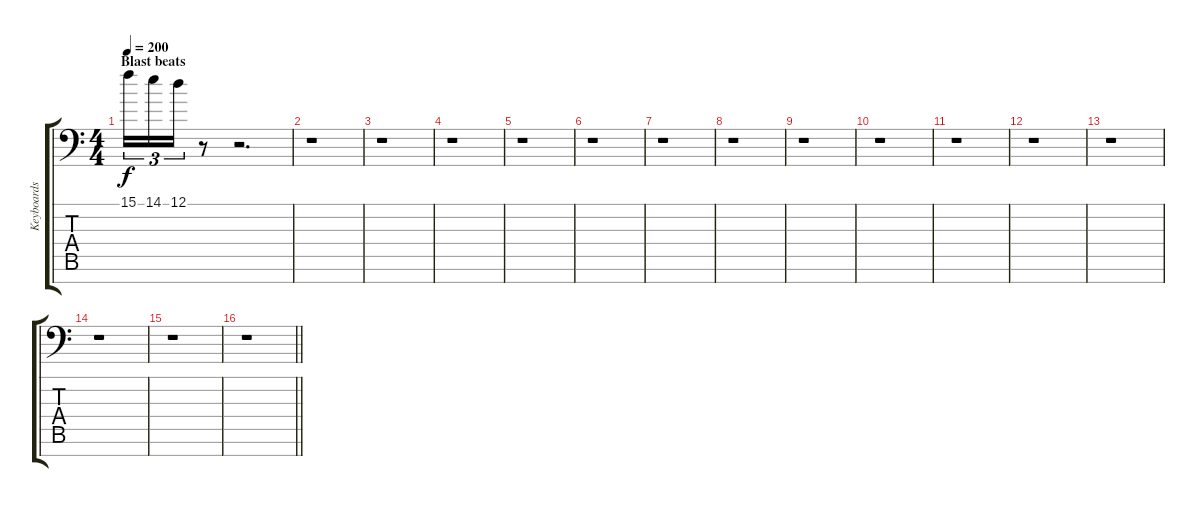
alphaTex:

\track ("Keyboards (lead)" "Keyboards ") {instrument churchorgan}
\staff {score tabs}
\tuning (D4 A3 F3 C3 G2 D2 A1) {hide}
\ts (4 4)
\section ("" "Blast beats")
\tempo 200
\clef f4
\ks c
15.1.16{tu (3 2) dy f balance 16} 14.1.16{tu (3 2)} 12.1.16{tu (3 2)} r.8 r.2{d} |
r.1 |
r.1 |
r.1 |
r.1 |
r.1 |
r.1 |
r.1 |
r.1 |
r.1 |
r.1 |
r.1 |
r.1 |
r.1 |
r.1 |
\barLineRight lightlight
r.1
